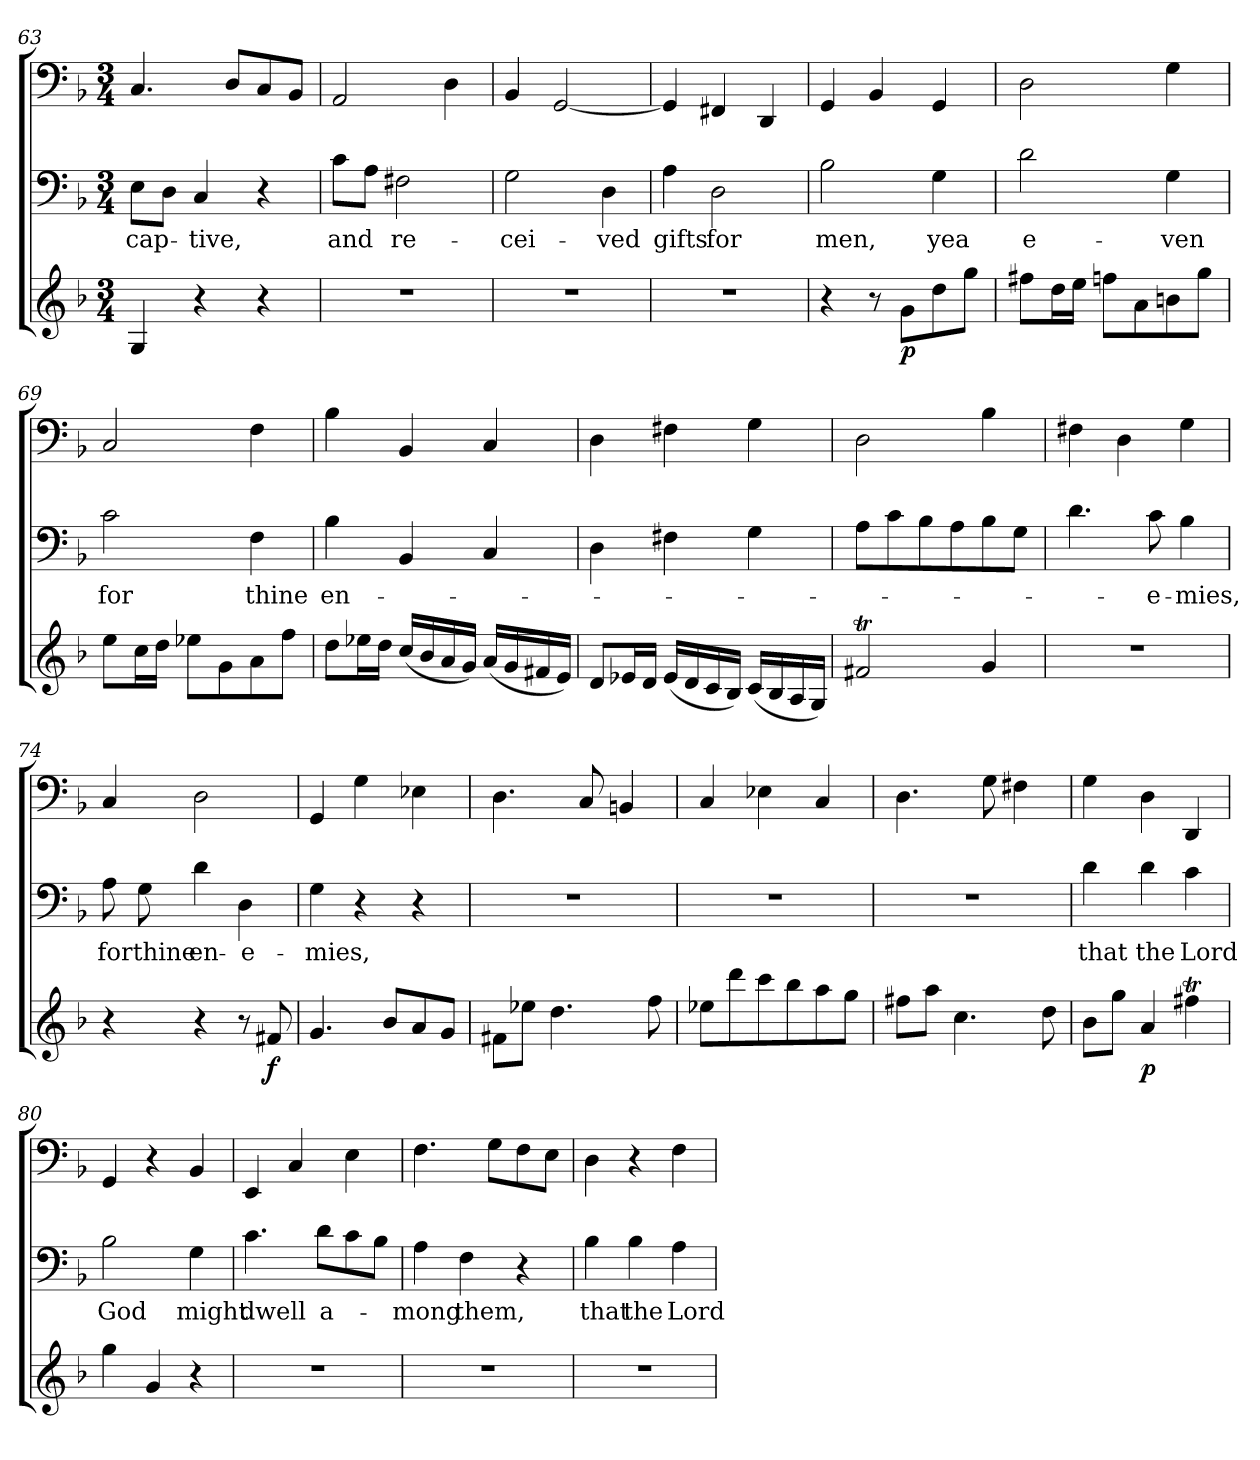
**kern	**dynam	**kern	**text	**kern
*part3	*part3	*part2	*part2	*part1
*staff3	*staff3	*staff2	*staff2	*staff1
*clefG2	*	*clefF4	*	*clefF4
*k[b-]	*	*k[b-]	*	*k[b-]
*d:	*	*d:	*	*d:
*M3/4	*	*M3/4	*	*M3/4
=63	=63	=63	=63	=63
4G/	.	8E\L	cap-	4.C/
.	.	8D\J	.	.
4r	.	4C/	-tive,	.
.	.	.	.	8D/L
4r	.	4r	.	8C/
.	.	.	.	8BB-/J
=64	=64	=64	=64	=64
2.r	.	8c\L	and	2AA/
.	.	8A\J	.	.
.	.	2F#X\	re-	.
.	.	.	.	4D\
=65	=65	=65	=65	=65
2.r	.	2G\	-cei-	4BB-/
.	.	.	.	[2GG/
.	.	4D\	-ved	.
=66	=66	=66	=66	=66
2.r	.	4A\	gifts	4GG/]
.	.	2D\	for	4FF#X/
.	.	.	.	4DD/
=67	=67	=67	=67	=67
4r	.	2B-\	men,	4GG/
8r	.	.	.	4BB-/
8g\L	p	.	.	.
8dd\	.	4G\	yea	4GG/
8gg\J	.	.	.	.
=68	=68	=68	=68	=68
8ff#X\L	.	2d\	e-	2D\
16dd\L	.	.	.	.
16ee\JJ	.	.	.	.
8ffn\L	.	.	.	.
8a\	.	.	.	.
8bn\	.	4G\	-ven	4G\
8gg\J	.	.	.	.
=69	=69	=69	=69	=69
8ee\L	.	2c\	for	2C/
16cc\L	.	.	.	.
16dd\JJ	.	.	.	.
8ee-X\L	.	.	.	.
8g\	.	.	.	.
8a\	.	4F\	thine	4F\
8ff\J	.	.	.	.
=70	=70	=70	=70	=70
8dd\L	.	4B-\	en-	4B-\
16ee-X\L	.	.	.	.
16dd\JJ	.	.	.	.
(16cc/LL	.	4BB-/	.	4BB-/
16b-/	.	.	.	.
16a/	.	.	.	.
16g/JJ)	.	.	.	.
(16a/LL	.	4C/	.	4C/
16g/	.	.	.	.
16f#X/	.	.	.	.
16e/JJ)	.	.	.	.
=71	=71	=71	=71	=71
8d/L	.	4D\	.	4D\
16e-X/L	.	.	.	.
16d/JJ	.	.	.	.
(16e-/LL	.	4F#X\	.	4F#X\
16d/	.	.	.	.
16c/	.	.	.	.
16B-/JJ)	.	.	.	.
(16c/LL	.	4G\	.	4G\
16B-/	.	.	.	.
16A/	.	.	.	.
16G/JJ)	.	.	.	.
=72	=72	=72	=72	=72
2f#Xt/	.	8A\L	.	2D\
.	.	8c\	.	.
.	.	8B-\	.	.
.	.	8A\	.	.
4g/	.	8B-\	.	4B-\
.	.	8G\J	.	.
=73	=73	=73	=73	=73
2.r	.	4.d\	.	4F#X\
.	.	.	.	4D\
.	.	8c\	-e-	.
.	.	4B-\	-mies,	4G\
=74	=74	=74	=74	=74
4r	.	8A\	for	4C/
.	.	8G\	thine	.
4r	.	4d\	en-	2D\
8r	.	4D\	-e-	.
8f#X/	f	.	.	.
=75	=75	=75	=75	=75
4.g/	.	4G\	-mies,	4GG/
.	.	4r	.	4G\
8b-/L	.	.	.	.
8a/	.	4r	.	4E-X\
8g/J	.	.	.	.
=76	=76	=76	=76	=76
8f#X\L	.	2.r	.	4.D\
8ee-X\J	.	.	.	.
4.dd\	.	.	.	.
.	.	.	.	8C/
.	.	.	.	4BBn/
8ff\	.	.	.	.
=77	=77	=77	=77	=77
8ee-X\L	.	2.r	.	4C/
8ddd\	.	.	.	.
8ccc\	.	.	.	4E-X\
8bb-\	.	.	.	.
8aa\	.	.	.	4C/
8gg\J	.	.	.	.
=78	=78	=78	=78	=78
8ff#X\L	.	2.r	.	4.D\
8aa\J	.	.	.	.
4.cc\	.	.	.	.
.	.	.	.	8G\
.	.	.	.	4F#X\
8dd\	.	.	.	.
=79	=79	=79	=79	=79
8b-\L	.	4d\	that	4G\
8gg\J	.	.	.	.
4a/	p	4d\	the	4D\
4ff#Xt\	.	4c\	Lord	4DD/
=80	=80	=80	=80	=80
4gg\	.	2B-\	God	4GG/
4g/	.	.	.	4r
4r	.	4G\	might	4BB-/
=81	=81	=81	=81	=81
2.r	.	4.c\	dwell	4EE/
.	.	.	.	4C/
.	.	8d\L	a-	.
.	.	8c\	.	4E\
.	.	8B-\J	.	.
=82	=82	=82	=82	=82
2.r	.	4A\	-mong	4.F\
.	.	4F\	them,	.
.	.	.	.	8G\L
.	.	4r	.	8F\
.	.	.	.	8E\J
=83	=83	=83	=83	=83
2.r	.	4B-\	that	4D\
.	.	4B-\	the	4r
.	.	4A\	Lord	4F\
=	=	=	=	=
*-	*-	*-	*-	*-
